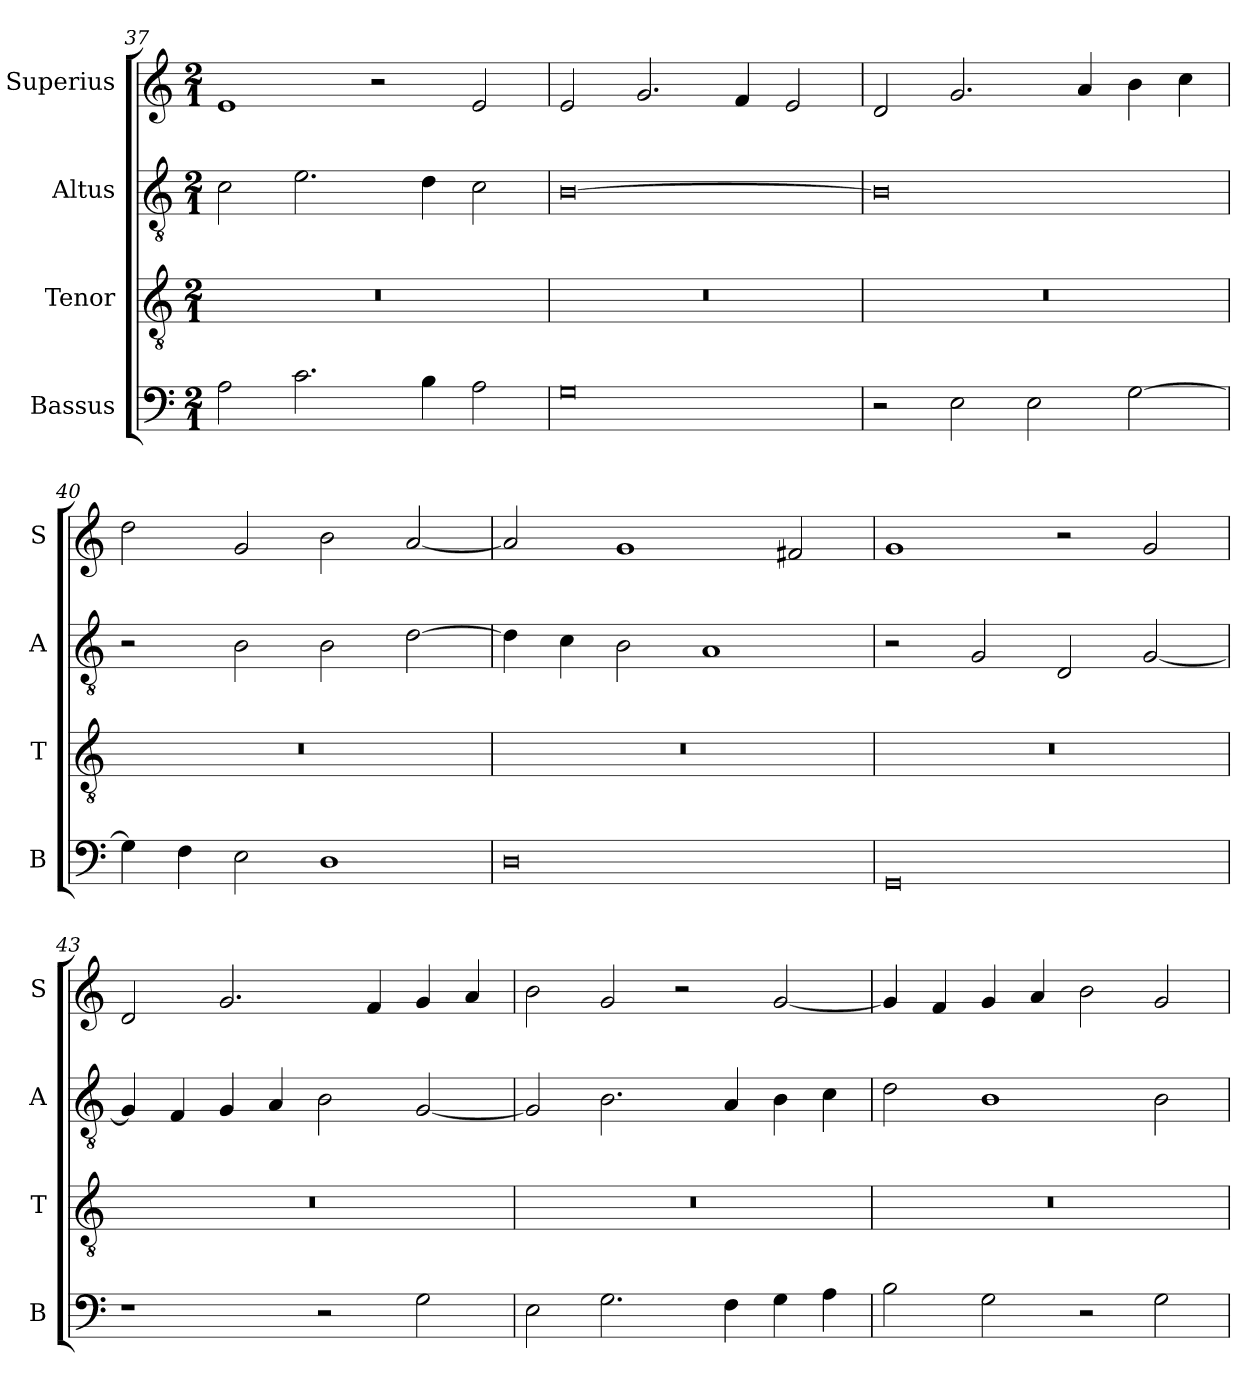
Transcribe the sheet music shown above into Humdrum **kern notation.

**kern	**kern	**kern	**kern
*part4	*part3	*part2	*part1
*staff4	*staff3	*staff2	*staff1
*I"Bassus	*I"Tenor	*I"Altus	*I"Superius
*I'B	*I'T	*I'A	*I'S
*clefF4	*clefGv2	*clefGv2	*clefG2
*k[]	*k[]	*k[]	*k[]
*M2/1	*M2/1	*M2/1	*M2/1
=37	=37	=37	=37
2A\	0r	2c\	1e
2.c\	.	2.e\	.
.	.	.	2r
4B\	.	4d\	.
2A\	.	2c\	2e/
=38	=38	=38	=38
0G	0r	[0B	2e/
.	.	.	2.g/
.	.	.	4f/
.	.	.	2e/
=39	=39	=39	=39
2r	0r	0B]	2d/
2E\	.	.	2.g/
2E\	.	.	.
.	.	.	4a/
[2G\	.	.	4b\
.	.	.	4cc\
=40	=40	=40	=40
4G\]	0r	2r	2dd\
4F\	.	.	.
2E\	.	2B\	2g/
1D	.	2B\	2b\
.	.	[2d\	[2a/
=41	=41	=41	=41
0D	0r	4d\]	2a/]
.	.	4c\	.
.	.	2B\	1g
.	.	1A	.
.	.	.	2f#X/
=42	=42	=42	=42
0GG	0r	2r	1g
.	.	2G/	.
.	.	2D/	2r
.	.	[2G/	2g/
=43	=43	=43	=43
1r	0r	4G/]	2d/
.	.	4F/	.
.	.	4G/	2.g/
.	.	4A/	.
2r	.	2B\	.
.	.	.	4f/
2G\	.	[2G/	4g/
.	.	.	4a/
=44	=44	=44	=44
2E\	0r	2G/]	2b\
2.G\	.	2.B\	2g/
.	.	.	2r
4F\	.	4A/	.
4G\	.	4B\	[2g/
4A\	.	4c\	.
=45	=45	=45	=45
2B\	0r	2d\	4g/]
.	.	.	4f/
2G\	.	1B	4g/
.	.	.	4a/
2r	.	.	2b\
2G\	.	2B\	2g/
=	=	=	=
*-	*-	*-	*-
